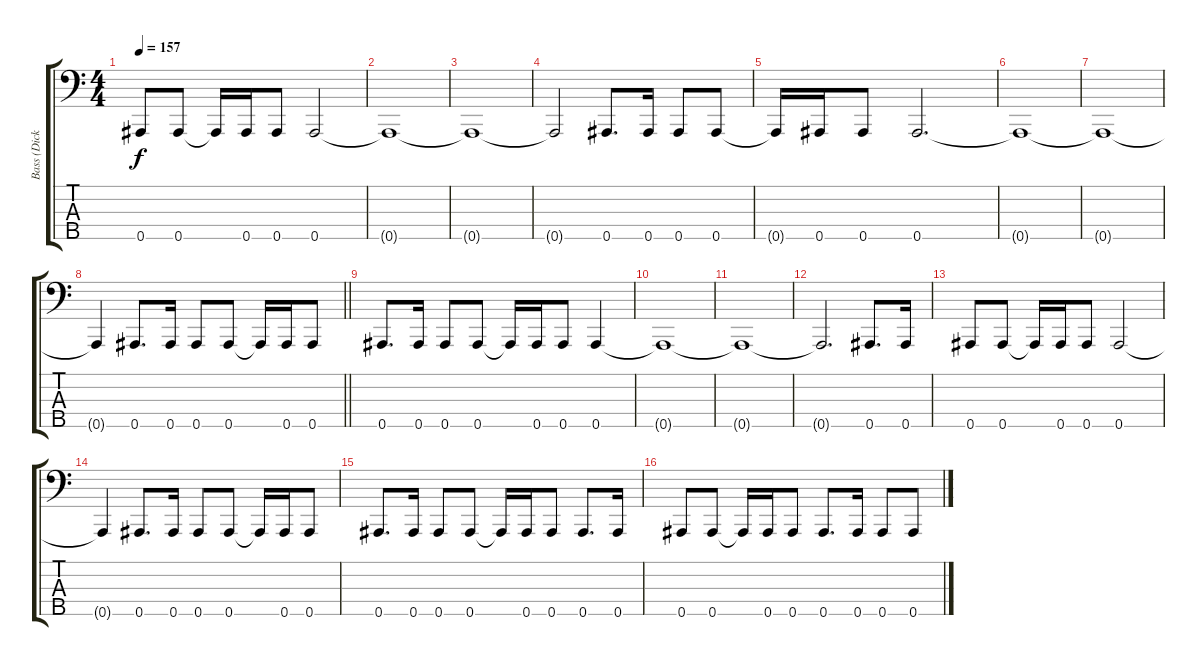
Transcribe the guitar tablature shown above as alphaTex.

\track ("Bass (Dick Lovgren)" "Bass (Dick") {instrument slapbass1}
\staff {score tabs}
\tuning (Ab2 Eb2 Bb1 F1 Bb0) {hide}
\ts (4 4)
\tempo 157
\clef f4
\ks c
0.5.8{dy f} 0.5.8 0.5{t}.16 0.5.16 0.5.8 0.5.2 |
0.5{t}.1 |
0.5{t}.1 |
0.5{t}.2 0.5.8{d} 0.5.16 0.5.8 0.5.8 |
0.5{t}.16 0.5.16 0.5.8 0.5.2{d} |
0.5{t}.1 |
0.5{t}.1 |
\barLineRight lightlight
0.5{t}.4 0.5.8{d} 0.5.16 0.5.8 0.5.8 0.5{t}.16 0.5.16 0.5.8 |
0.5.8{d} 0.5.16 0.5.8 0.5.8 0.5{t}.16 0.5.16 0.5.8 0.5.4 |
0.5{t}.1 |
0.5{t}.1 |
0.5{t}.2{d} 0.5.8{d} 0.5.16 |
0.5.8 0.5.8 0.5{t}.16 0.5.16 0.5.8 0.5.2 |
0.5{t}.4 0.5.8{d} 0.5.16 0.5.8 0.5.8 0.5{t}.16 0.5.16 0.5.8 |
0.5.8{d} 0.5.16 0.5.8 0.5.8 0.5{t}.16 0.5.16 0.5.8 0.5.8{d} 0.5.16 |
0.5.8 0.5.8 0.5{t}.16 0.5.16 0.5.8 0.5.8{d} 0.5.16 0.5.8 0.5.8
